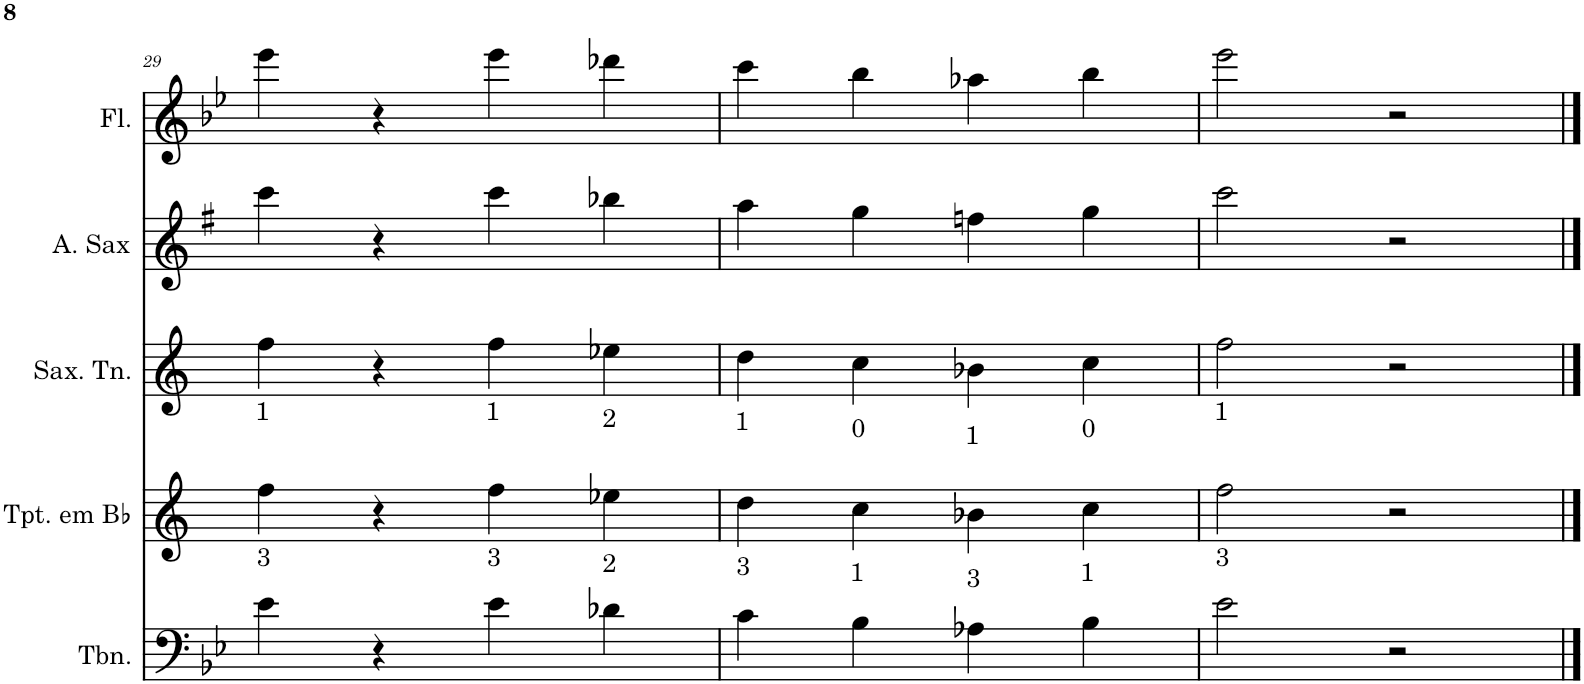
**kern	**kern	**kern	**kern	**kern
*part5	*part4	*part3	*part2	*part1
*staff5	*staff4	*staff3	*staff2	*staff1
*I"Trombone	*I"Trompete em Bb	*I"Saxofone Tenor	*I"Saxofone Alto	*I"Flauta Transversal
*I'Tbn.	*I'Tpt. em Bb	*I'Sax. Tn.	*	*I'Fl.
!!LO:PB:g=z
*clefF4	*clefG2	*clefG2	*clefG2	*clefG2
*	*Trd1c2	*Trd8c14	*Trd5c9	*
*k[b-e-]	*k[]	*k[]	*k[f#]	*k[b-e-]
*M4/4	*M4/4	*M4/4	*M4/4	*M4/4
=29	=29	=29	=29	=29
!	!LO:TX:a:t=1	!	!	!
!LO:TX:a:t=3	!	!	!	!
4e-\	4ff\	4ff\	4ccc\	4eee-\
4r	4r	4r	4r	4r
!	!LO:TX:a:t=1	!	!	!
!LO:TX:a:t=3	!	!	!	!
4e-\	4ff\	4ff\	4ccc\	4eee-\
!	!LO:TX:a:t=2	!	!	!
!LO:TX:a:t=2	!	!	!	!
4d-X\	4ee-X\	4ee-X\	4bb-X\	4ddd-X\
=30	=30	=30	=30	=30
!	!LO:TX:a:t=1	!	!	!
!LO:TX:a:t=3	!	!	!	!
4c\	4dd\	4dd\	4aa\	4ccc\
!	!LO:TX:a:t=0	!	!	!
!LO:TX:a:t=1	!	!	!	!
4B-\	4cc\	4cc\	4gg\	4bb-\
!	!LO:TX:a:t=1	!	!	!
!LO:TX:a:t=3	!	!	!	!
4A-X\	4b-X\	4b-X\	4ffn\	4aa-X\
!	!LO:TX:a:t=0	!	!	!
!LO:TX:a:t=1	!	!	!	!
4B-\	4cc\	4cc\	4gg\	4bb-\
=31	=31	=31	=31	=31
!	!LO:TX:a:t=1	!	!	!
!LO:TX:a:t=3	!	!	!	!
2e-\	2ff\	2ff\	2ccc\	2eee-\
2r	2r	2r	2r	2r
==	==	==	==	==
*-	*-	*-	*-	*-
